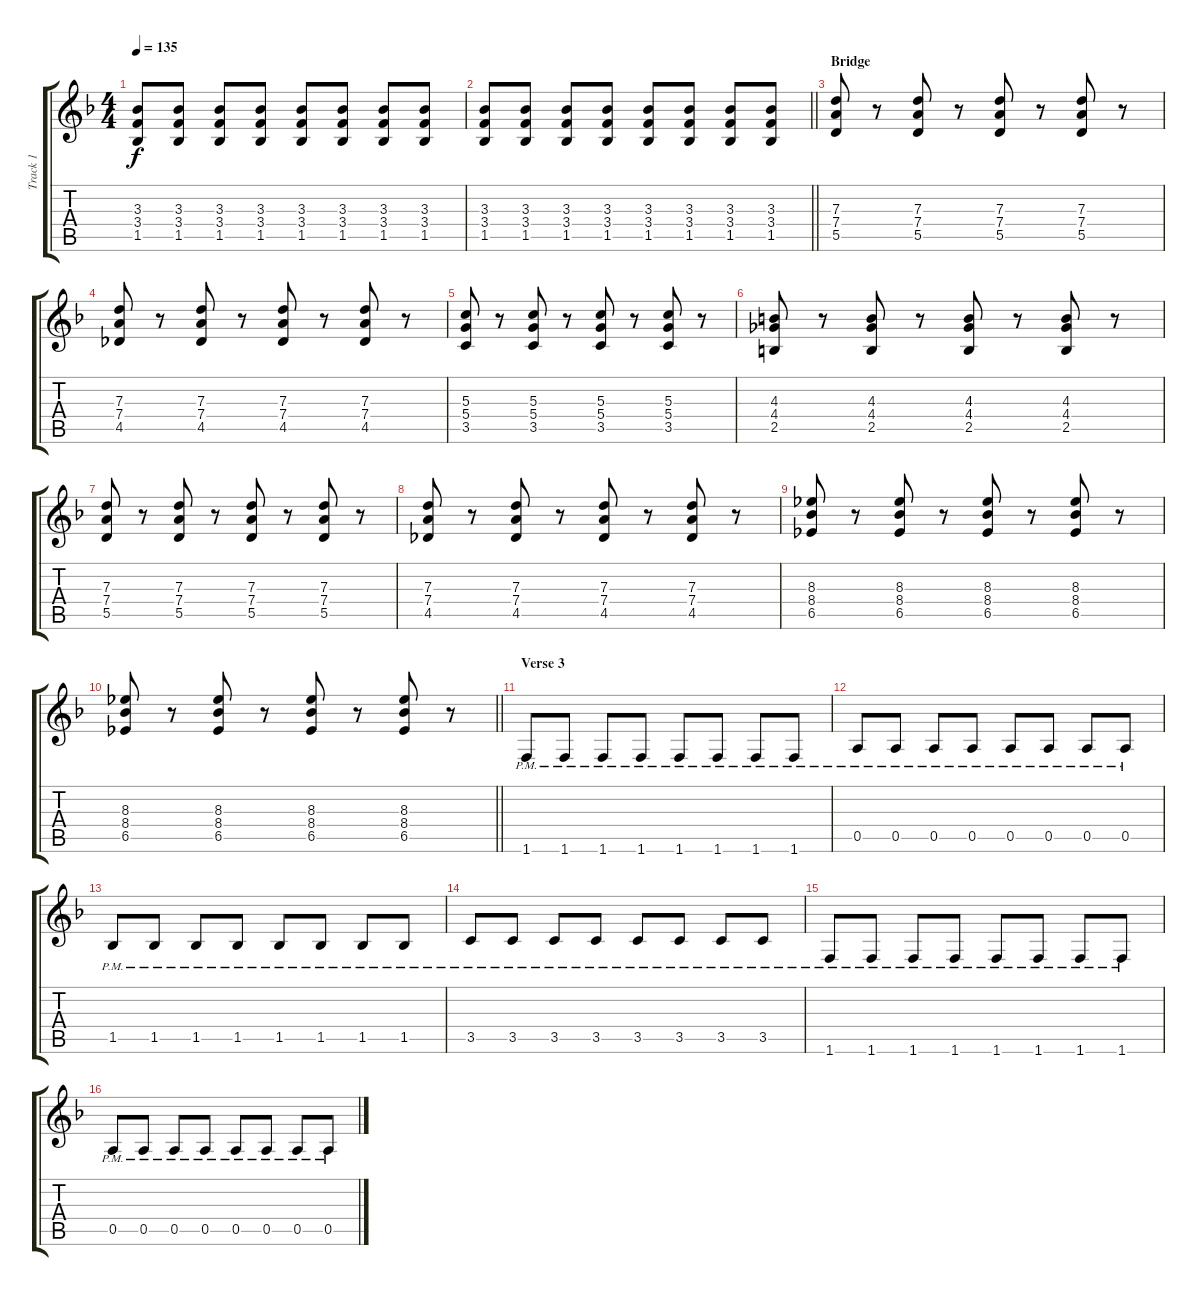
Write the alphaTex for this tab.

\track ("Track 1" "Track 1") {instrument distortionguitar}
\staff {score tabs}
\tuning (E4 B3 G3 D3 A2 E2) {hide}
\ts (4 4)
\tempo 135
\clef g2
\ks f
(3.3 3.4 1.5).8{dy f} (3.3 3.4 1.5).8 (3.3 3.4 1.5).8 (3.3 3.4 1.5).8 (3.3 3.4 1.5).8 (3.3 3.4 1.5).8 (3.3 3.4 1.5).8 (3.3 3.4 1.5).8 |
\barLineRight lightlight
(3.3 3.4 1.5).8 (3.3 3.4 1.5).8 (3.3 3.4 1.5).8 (3.3 3.4 1.5).8 (3.3 3.4 1.5).8 (3.3 3.4 1.5).8 (3.3 3.4 1.5).8 (3.3 3.4 1.5).8 |
\section ("" "Bridge")
(7.3 7.4 5.5).8 r.8 (7.3 7.4 5.5).8 r.8 (7.3 7.4 5.5).8 r.8 (7.3 7.4 5.5).8 r.8 |
(7.3 7.4 4.5).8 r.8 (7.3 7.4 4.5).8 r.8 (7.3 7.4 4.5).8 r.8 (7.3 7.4 4.5).8 r.8 |
(5.3 5.4 3.5).8 r.8 (5.3 5.4 3.5).8 r.8 (5.3 5.4 3.5).8 r.8 (5.3 5.4 3.5).8 r.8 |
(4.3 4.4 2.5).8 r.8 (4.3 4.4 2.5).8 r.8 (4.3 4.4 2.5).8 r.8 (4.3 4.4 2.5).8 r.8 |
(7.3 7.4 5.5).8 r.8 (7.3 7.4 5.5).8 r.8 (7.3 7.4 5.5).8 r.8 (7.3 7.4 5.5).8 r.8 |
(7.3 7.4 4.5).8 r.8 (7.3 7.4 4.5).8 r.8 (7.3 7.4 4.5).8 r.8 (7.3 7.4 4.5).8 r.8 |
(8.3 8.4 6.5).8 r.8 (8.3 8.4 6.5).8 r.8 (8.3 8.4 6.5).8 r.8 (8.3 8.4 6.5).8 r.8 |
\barLineRight lightlight
(8.3 8.4 6.5).8 r.8 (8.3 8.4 6.5).8 r.8 (8.3 8.4 6.5).8 r.8 (8.3 8.4 6.5).8 r.8 |
\section ("" "Verse 3")
1.6{pm}.8 1.6{pm}.8 1.6{pm}.8 1.6{pm}.8 1.6{pm}.8 1.6{pm}.8 1.6{pm}.8 1.6{pm}.8 |
0.5{pm}.8 0.5{pm}.8 0.5{pm}.8 0.5{pm}.8 0.5{pm}.8 0.5{pm}.8 0.5{pm}.8 0.5{pm}.8 |
1.5{pm}.8 1.5{pm}.8 1.5{pm}.8 1.5{pm}.8 1.5{pm}.8 1.5{pm}.8 1.5{pm}.8 1.5{pm}.8 |
3.5{pm}.8 3.5{pm}.8 3.5{pm}.8 3.5{pm}.8 3.5{pm}.8 3.5{pm}.8 3.5{pm}.8 3.5{pm}.8 |
1.6{pm}.8 1.6{pm}.8 1.6{pm}.8 1.6{pm}.8 1.6{pm}.8 1.6{pm}.8 1.6{pm}.8 1.6{pm}.8 |
0.5{pm}.8 0.5{pm}.8 0.5{pm}.8 0.5{pm}.8 0.5{pm}.8 0.5{pm}.8 0.5{pm}.8 0.5{pm}.8
